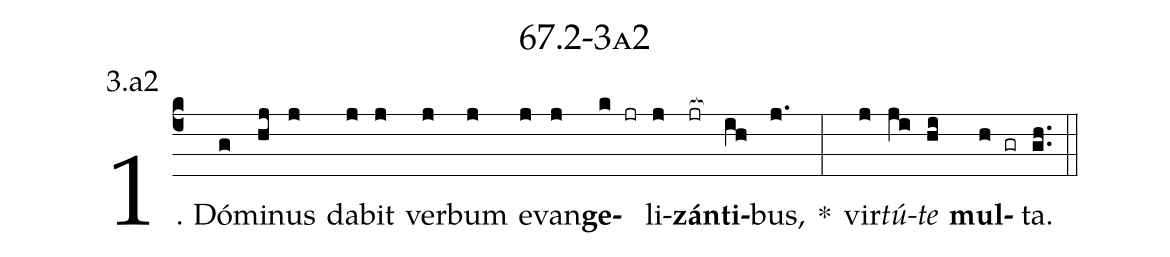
name: 67.2-3a2;
annotation: 3.a2;
%%
(c4)1. Dó(g)mi(hj)nus(j) da(j)bit(j) ver(j)bum(j) e(j)van(j)<b>ge</b>(k jr)li(j)<b>zán</b>(jr[ocb:1{])<b>ti</b>(ih[ocb:0}])bus,(j.) *(:) vir(j)<i>tú</i>(ji)<i>te</i>(hi) <b>mul</b>(h gr)ta.(gh..) (::)


%E(j) u(j) o(ji) u(hi) a(h) e.(gh..) (::)
